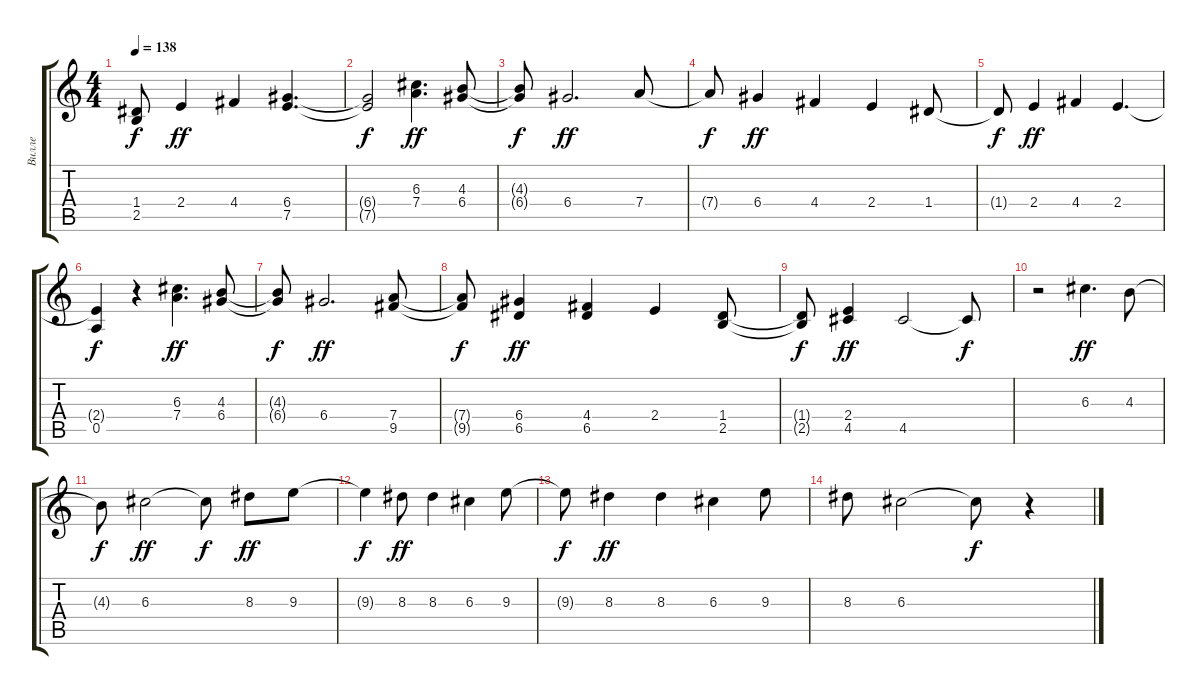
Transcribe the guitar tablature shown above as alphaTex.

\track ("Вилле" "Вилле") {instrument overdrivenguitar}
\staff {score tabs}
\tuning (E4 B3 G3 D3 A2 E2) {hide}
\ts (4 4)
\tempo 138
\clef g2
\ks c
(1.4{t} 2.5{t}).8{dy f} 2.4.4{dy ff} 4.4.4 (6.4 7.5).4{d} |
(6.4{t} 7.5{t}).2{dy f} (6.3 7.4).4{d dy ff} (4.3 6.4).8 |
(4.3{t} 6.4{t}).8{dy f} 6.4.2{d dy ff} 7.4.8 |
7.4{t}.8{dy f} 6.4.4{dy ff} 4.4.4 2.4.4 1.4.8 |
1.4{t}.8{dy f} 2.4.4{dy ff} 4.4.4 2.4.4{d} |
(2.4{t} 0.5).4{dy f} r.4 (6.3 7.4).4{d dy ff} (4.3 6.4).8 |
(4.3{t} 6.4{t}).8{dy f} 6.4.2{d dy ff} (7.4 9.5).8 |
(7.4{t} 9.5{t}).8{dy f} (6.4 6.5).4{dy ff} (4.4 6.5).4 2.4.4 (1.4 2.5).8 |
(1.4{t} 2.5{t}).8{dy f} (2.4 4.5).4{dy ff} 4.5.2 4.5{t}.8{dy f} |
r.2 6.3.4{d dy ff} 4.3.8 |
4.3{t}.8{dy f} 6.3.2{dy ff} 6.3{t}.8{dy f} 8.3.8{dy ff} 9.3.8 |
9.3{t}.4{dy f} 8.3.8{dy ff} 8.3.4 6.3.4 9.3.8 |
9.3{t}.8{dy f} 8.3.4{dy ff} 8.3.4 6.3.4 9.3.8 |
8.3.8 6.3.2 6.3{t}.8{dy f} r.4
